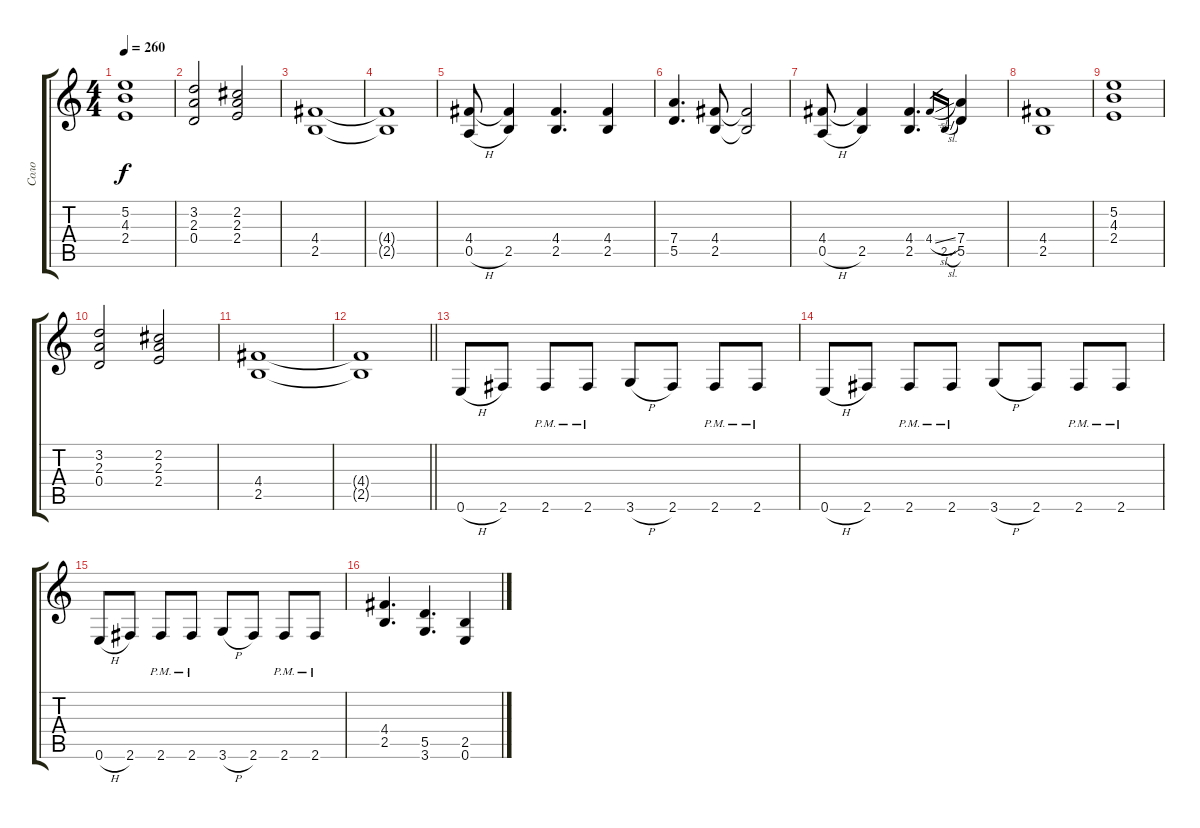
\track ("Соло" "Соло") {instrument distortionguitar}
\staff {score tabs}
\tuning (E4 B3 G3 D3 A2 E2) {hide}
\ts (4 4)
\tempo 260
\clef g2
\ks c
(5.2 4.3 2.4).1{dy f} |
(3.2 2.3 0.4).2 (2.2 2.3 2.4).2 |
(4.4 2.5).1 |
(4.4{t} 2.5{t}).1 |
(4.4 0.5{h}).8 (4.4{t} 2.5).4 (4.4 2.5).4{d} (4.4 2.5).4 |
(7.4 5.5).4{d} (4.4 2.5).8 (4.4{t} 2.5{t}).2 |
(4.4 0.5{h}).8 (4.4{t} 2.5).4 (4.4 2.5).4{d} 4.4{sl}.16{gr} 2.5{sl}.16{gr} (7.4 5.5).4 |
(4.4 2.5).1 |
(5.2 4.3 2.4).1 |
(3.2 2.3 0.4).2 (2.2 2.3 2.4).2 |
(4.4 2.5).1 |
\barLineRight lightlight
(4.4{t} 2.5{t}).1 |
0.6{h}.8 2.6.8 2.6{pm}.8 2.6{pm}.8 3.6{h}.8 2.6.8 2.6{pm}.8 2.6{pm}.8 |
0.6{h}.8 2.6.8 2.6{pm}.8 2.6{pm}.8 3.6{h}.8 2.6.8 2.6{pm}.8 2.6{pm}.8 |
0.6{h}.8 2.6.8 2.6{pm}.8 2.6{pm}.8 3.6{h}.8 2.6.8 2.6{pm}.8 2.6{pm}.8 |
(4.4 2.5).4{d} (5.5 3.6).4{d} (2.5 0.6).4
